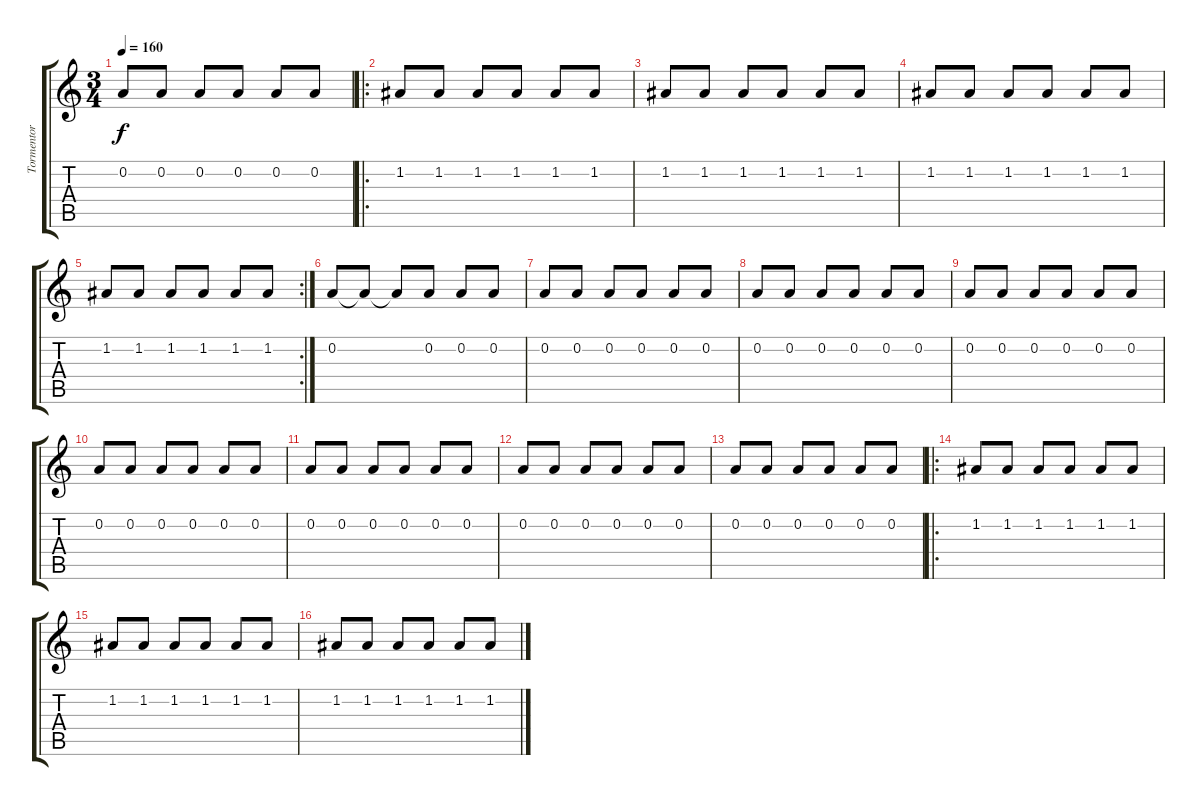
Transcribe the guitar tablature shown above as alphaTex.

\track ("Tormentor" "Tormentor") {instrument distortionguitar}
\staff {score tabs}
\tuning (D4 A3 F3 C3 G2 D2) {hide}
\ts (3 4)
\tempo 160
\clef g2
\ks c
0.2.8{dy f} 0.2.8 0.2.8 0.2.8 0.2.8 0.2.8 |
\ro
1.2.8 1.2.8 1.2.8 1.2.8 1.2.8 1.2.8 |
1.2.8 1.2.8 1.2.8 1.2.8 1.2.8 1.2.8 |
1.2.8 1.2.8 1.2.8 1.2.8 1.2.8 1.2.8 |
\rc 2
1.2.8 1.2.8 1.2.8 1.2.8 1.2.8 1.2.8 |
0.2.8 0.2{t}.8 0.2{t}.8 0.2.8 0.2.8 0.2.8 |
0.2.8 0.2.8 0.2.8 0.2.8 0.2.8 0.2.8 |
0.2.8 0.2.8 0.2.8 0.2.8 0.2.8 0.2.8 |
0.2.8 0.2.8 0.2.8 0.2.8 0.2.8 0.2.8 |
0.2.8 0.2.8 0.2.8 0.2.8 0.2.8 0.2.8 |
0.2.8 0.2.8 0.2.8 0.2.8 0.2.8 0.2.8 |
0.2.8 0.2.8 0.2.8 0.2.8 0.2.8 0.2.8 |
0.2.8 0.2.8 0.2.8 0.2.8 0.2.8 0.2.8 |
\ro
1.2.8 1.2.8 1.2.8 1.2.8 1.2.8 1.2.8 |
1.2.8 1.2.8 1.2.8 1.2.8 1.2.8 1.2.8 |
1.2.8 1.2.8 1.2.8 1.2.8 1.2.8 1.2.8
